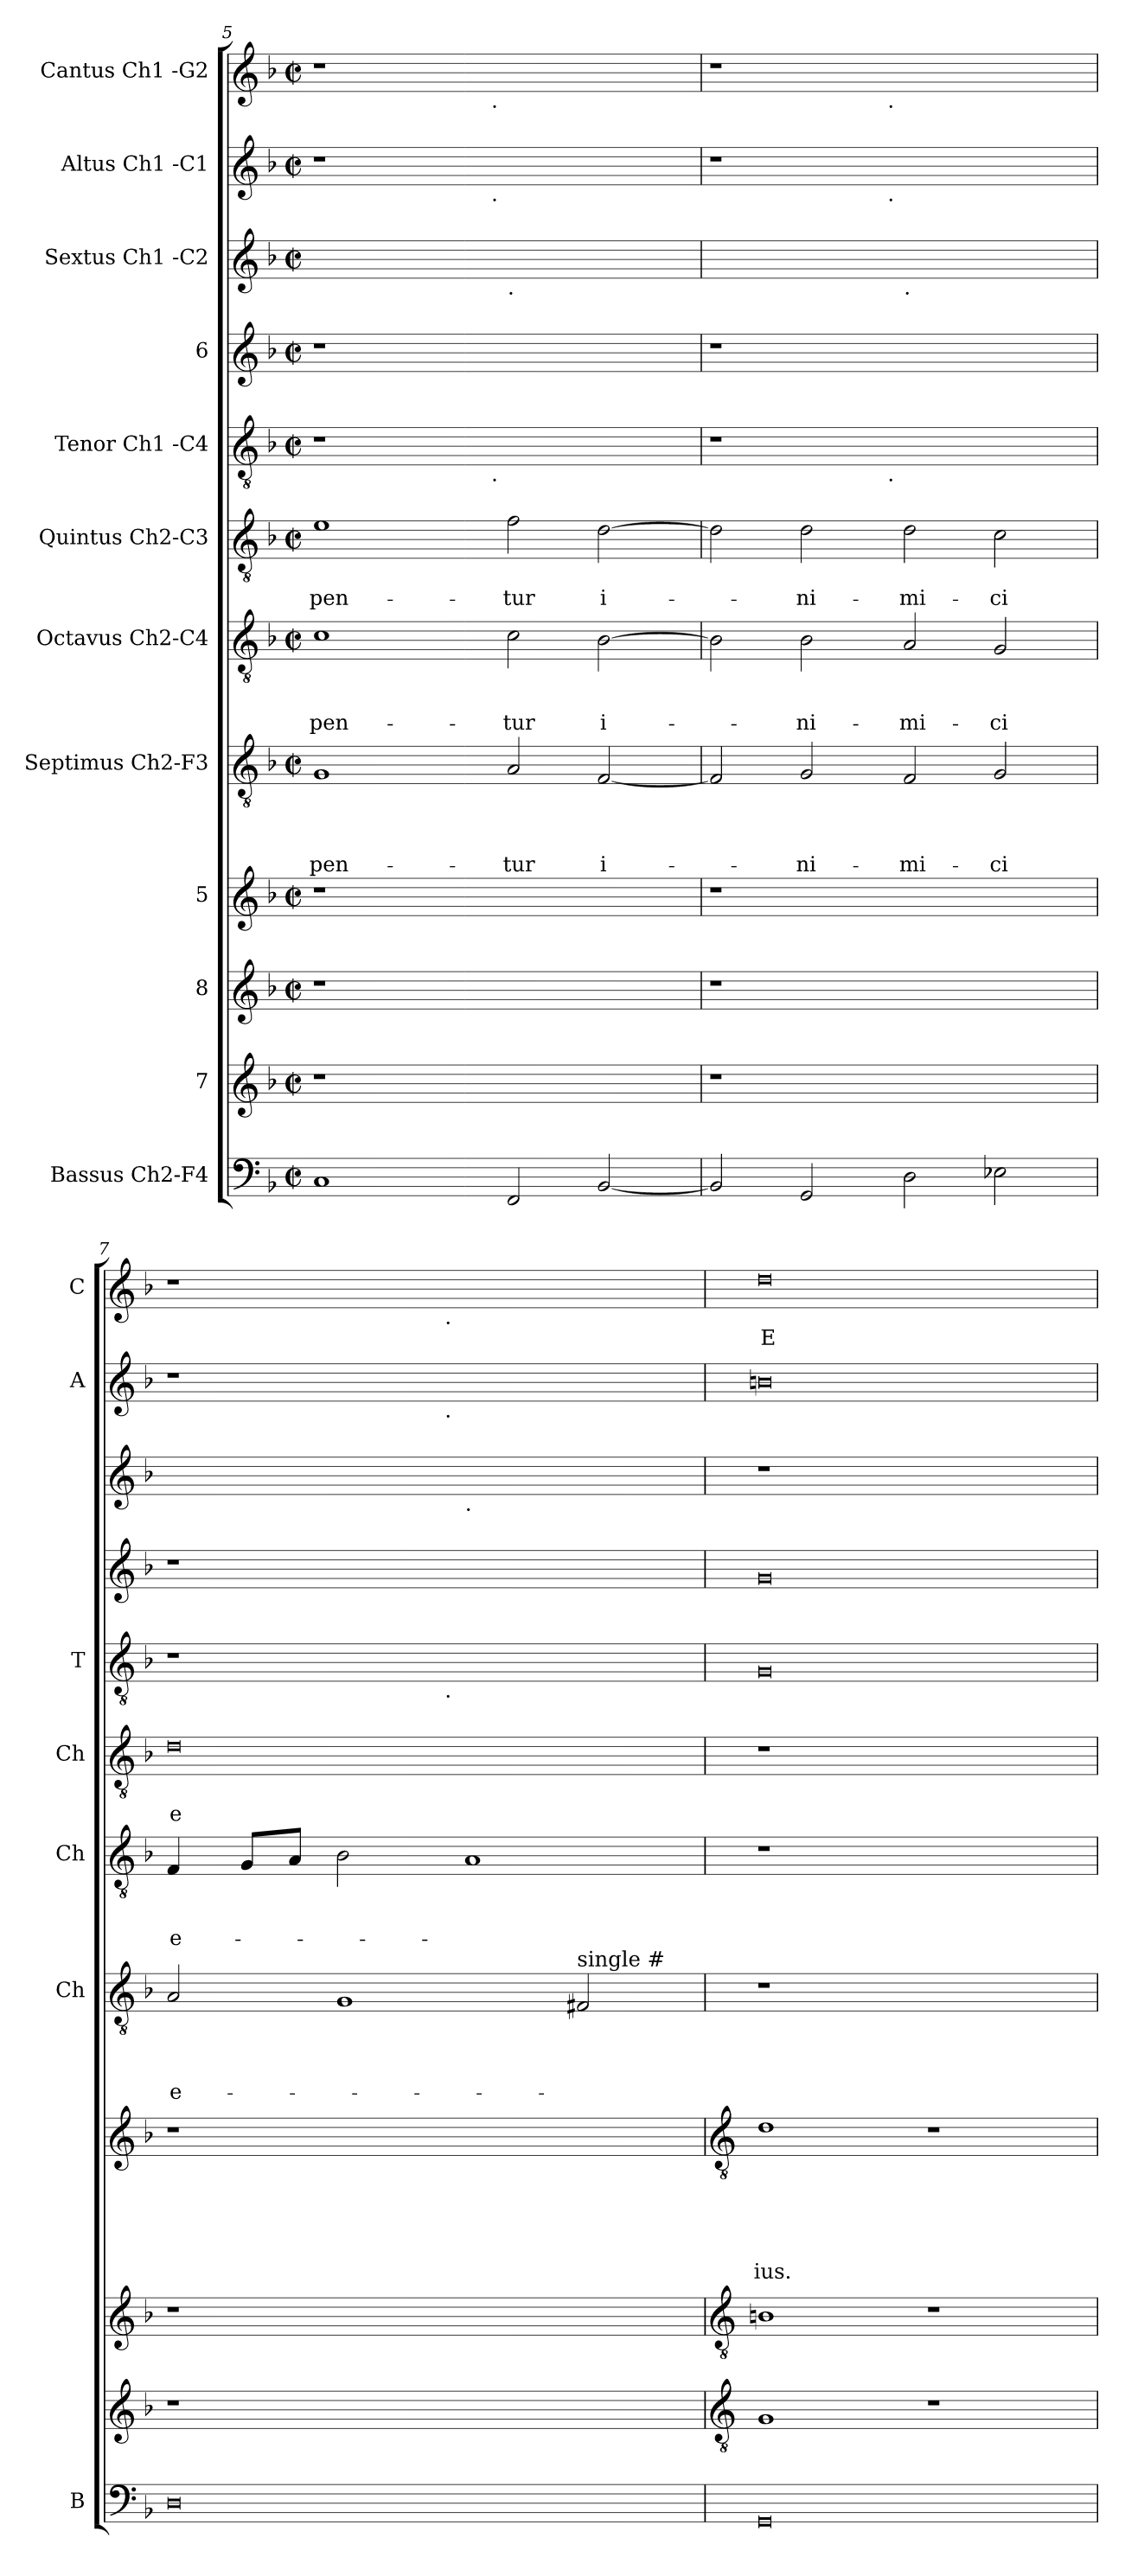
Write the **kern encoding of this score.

**kern	**kern	**kern	**kern	**text	**text	**text	**text	**text	**kern	**text	**text	**text	**text	**kern	**text	**text	**text	**kern	**text	**text	**kern	**kern	**kern	**kern	**kern	**text
*part12	*part11	*part10	*part9	*part9	*part9	*part9	*part9	*part9	*part8	*part8	*part8	*part8	*part8	*part7	*part7	*part7	*part7	*part6	*part6	*part6	*part5	*part4	*part3	*part2	*part1	*part1
*staff12	*staff11	*staff10	*staff9	*staff9	*staff9	*staff9	*staff9	*staff9	*staff8	*staff8	*staff8	*staff8	*staff8	*staff7	*staff7	*staff7	*staff7	*staff6	*staff6	*staff6	*staff5	*staff4	*staff3	*staff2	*staff1	*staff1
*I"Bassus Ch2-F4	*I"7	*I"8	*I"5	*	*	*	*	*	*I"Septimus Ch2-F3	*	*	*	*	*I"Octavus Ch2-C4	*	*	*	*I"Quintus Ch2-C3	*	*	*I"Tenor Ch1 -C4	*I"6	*I"Sextus Ch1 -C2	*I"Altus Ch1 -C1	*I"Cantus Ch1 -G2	*
*I'B	*	*	*	*	*	*	*	*	*I'Ch	*	*	*	*	*I'Ch	*	*	*	*I'Ch	*	*	*I'T	*	*	*I'A	*I'C	*
*clefF4	*clefG2	*clefG2	*clefG2	*	*	*	*	*	*clefGv2	*	*	*	*	*clefGv2	*	*	*	*clefGv2	*	*	*clefGv2	*clefG2	*clefG2	*clefG2	*clefG2	*
*ITrd7c12	*	*	*	*	*	*	*	*	*	*	*	*	*	*	*	*	*	*	*	*	*	*	*	*	*	*
*k[b-]	*k[b-]	*k[b-]	*k[b-]	*	*	*	*	*	*k[b-]	*	*	*	*	*k[b-]	*	*	*	*k[b-]	*	*	*k[b-]	*k[b-]	*k[b-]	*k[b-]	*k[b-]	*
*F:	*F:	*F:	*F:	*	*	*	*	*	*F:	*	*	*	*	*F:	*	*	*	*F:	*	*	*F:	*F:	*F:	*F:	*F:	*
*M2/2	*M2/2	*M2/2	*M2/2	*	*	*	*	*	*M2/2	*	*	*	*	*M2/2	*	*	*	*M2/2	*	*	*M2/2	*M2/2	*M2/2	*M2/2	*M2/2	*
*met(c|)	*met(c|)	*met(c|)	*met(c|)	*	*	*	*	*	*met(c|)	*	*	*	*	*met(c|)	*	*	*	*met(c|)	*	*	*met(c|)	*met(c|)	*met(c|)	*met(c|)	*met(c|)	*
=5	=5	=5	=5	=5	=5	=5	=5	=5	=5	=5	=5	=5	=5	=5	=5	=5	=5	=5	=5	=5	=5	=5	=5	=5	=5	=5
!	!	!	!	!	!	!	!	!	!	!	!	!	!LO:LY:a:rj	!	!	!	!LO:LY:b:rj	!	!	!LO:LY:b:rj	!	!	!	!	!	!
*	*	*	*	*	*	*	*	*	*	*	*	*	*	*	*	*	*	*	*	*	*^	*	*	*^	*^	*
1CC	1r	1r	1r	.	.	.	.	.	1G	.	.	.	-pen-	1c	.	.	-pen-	1e	.	-pen-	1r	2ryy	1r	1ryy	1r	2ryy	1r	2ryy	.
.	.	.	.	.	.	.	.	.	.	.	.	.	.	.	.	.	.	.	.	.	.	4...ryy	.	.	.	4...ryy	.	4...ryy	.
!	!	!	!	!	!	!	!	!	!	!	!	!	!	!	!	!	!	!	!	!	!	!	!	!	!	!	!	!LO:TX:b:t=.	!
!	!	!	!	!	!	!	!	!	!	!	!	!	!	!	!	!	!	!	!	!	!	!	!	!	!	!LO:TX:b:t=.	!	!	!
!	!	!	!	!	!	!	!	!	!	!	!	!	!	!	!	!	!	!	!	!	!	!LO:TX:b:t=.	!	!	!	!	!	!	!
.	.	.	.	.	.	.	.	.	.	.	.	.	.	.	.	.	.	.	.	.	.	1ryy	.	.	.	1ryy	.	1ryy	.
!	!	!	!	!	!	!	!	!	!	!	!	!	!	!	!	!	!	!	!	!	!	!	!	!LO:TX:b:t=.	!	!	!	!	!
!	!	!	!	!	!	!	!	!	!	!	!	!	!LO:LY:a:rj	!	!	!	!LO:LY:b:rj	!	!	!LO:LY:b:rj	!	!	!	!	!	!	!	!	!
2FFF/	1ryy	1ryy	1ryy	.	.	.	.	.	2A/	.	.	.	-tur	2c\	.	.	-tur	2f\	.	-tur	1ryy	.	1ryy	1ryy	1ryy	.	1ryy	.	.
!	!	!	!	!	!	!	!	!	!	!	!	!	!LO:LY:a:rj	!	!	!	!LO:LY:b:rj	!	!	!LO:LY:b:rj	!	!	!	!	!	!	!	!	!
[<2BBB-/	.	.	.	.	.	.	.	.	[<2F/	.	.	.	i-	[>2B-\	.	.	i-	[>2d\	.	i-	.	.	.	.	.	.	.	.	.
.	.	.	.	.	.	.	.	.	.	.	.	.	.	.	.	.	.	.	.	.	.	32ryy	.	.	.	32ryy	.	32ryy	.
=6	=6	=6	=6	=6	=6	=6	=6	=6	=6	=6	=6	=6	=6	=6	=6	=6	=6	=6	=6	=6	=6	=6	=6	=6	=6	=6	=6	=6	=6
2BBB-/]	1r	1r	1r	.	.	.	.	.	2F/]	.	.	.	.	2B-\]	.	.	.	2d\]	.	.	1r	2ryy	1r	1ryy	1r	2ryy	1r	2ryy	.
!	!	!	!	!	!	!	!	!	!	!	!	!	!LO:LY:a:rj	!	!	!	!LO:LY:b:rj	!	!	!LO:LY:b:rj	!	!	!	!	!	!	!	!	!
2GGG/	.	.	.	.	.	.	.	.	2G/	.	.	.	-ni-	2B-\	.	.	-ni-	2d\	.	-ni-	.	4...ryy	.	.	.	4...ryy	.	4...ryy	.
!	!	!	!	!	!	!	!	!	!	!	!	!	!	!	!	!	!	!	!	!	!	!	!	!	!	!	!	!LO:TX:b:t=.	!
!	!	!	!	!	!	!	!	!	!	!	!	!	!	!	!	!	!	!	!	!	!	!	!	!	!	!LO:TX:b:t=.	!	!	!
!	!	!	!	!	!	!	!	!	!	!	!	!	!	!	!	!	!	!	!	!	!	!LO:TX:b:t=.	!	!	!	!	!	!	!
.	.	.	.	.	.	.	.	.	.	.	.	.	.	.	.	.	.	.	.	.	.	1ryy	.	.	.	1ryy	.	1ryy	.
!	!	!	!	!	!	!	!	!	!	!	!	!	!	!	!	!	!	!	!	!	!	!	!	!LO:TX:b:t=.	!	!	!	!	!
!	!	!	!	!	!	!	!	!	!	!	!	!	!LO:LY:a:rj	!	!	!	!LO:LY:b:rj	!	!	!LO:LY:b:rj	!	!	!	!	!	!	!	!	!
2DD\	1ryy	1ryy	1ryy	.	.	.	.	.	2F/	.	.	.	-mi-	2A/	.	.	-mi-	2d\	.	-mi-	1ryy	.	1ryy	1ryy	1ryy	.	1ryy	.	.
!	!	!	!	!	!	!	!	!	!	!	!	!	!LO:LY:a:rj	!	!	!	!LO:LY:b:rj	!	!	!LO:LY:b:rj	!	!	!	!	!	!	!	!	!
2EE-X\	.	.	.	.	.	.	.	.	2G/	.	.	.	-ci	2G/	.	.	-ci	2c\	.	-ci	.	.	.	.	.	.	.	.	.
.	.	.	.	.	.	.	.	.	.	.	.	.	.	.	.	.	.	.	.	.	.	32ryy	.	.	.	32ryy	.	32ryy	.
=7	=7	=7	=7	=7	=7	=7	=7	=7	=7	=7	=7	=7	=7	=7	=7	=7	=7	=7	=7	=7	=7	=7	=7	=7	=7	=7	=7	=7	=7
!	!	!	!	!	!	!	!	!	!	!	!	!	!LO:LY:a:rj	!	!	!	!LO:LY:b:rj	!	!	!LO:LY:b:rj	!	!	!	!	!	!	!	!	!
0DD	1r	1r	1r	.	.	.	.	.	2A/	.	.	.	e-	4F/	.	.	e-	0d	.	e-	1r	2ryy	1r	1ryy	1r	2ryy	1r	2ryy	.
.	.	.	.	.	.	.	.	.	.	.	.	.	.	8G/L	.	.	.	.	.	.	.	.	.	.	.	.	.	.	.
.	.	.	.	.	.	.	.	.	.	.	.	.	.	8A/J	.	.	.	.	.	.	.	.	.	.	.	.	.	.	.
.	.	.	.	.	.	.	.	.	1G	.	.	.	.	2B-\	.	.	.	.	.	.	.	4...ryy	.	.	.	4...ryy	.	4...ryy	.
!	!	!	!	!	!	!	!	!	!	!	!	!	!	!	!	!	!	!	!	!	!	!	!	!	!	!	!	!LO:TX:b:t=.	!
!	!	!	!	!	!	!	!	!	!	!	!	!	!	!	!	!	!	!	!	!	!	!	!	!	!	!LO:TX:b:t=.	!	!	!
!	!	!	!	!	!	!	!	!	!	!	!	!	!	!	!	!	!	!	!	!	!	!LO:TX:b:t=.	!	!	!	!	!	!	!
.	.	.	.	.	.	.	.	.	.	.	.	.	.	.	.	.	.	.	.	.	.	1ryy	.	.	.	1ryy	.	1ryy	.
!	!	!	!	!	!	!	!	!	!	!	!	!	!	!	!	!	!	!	!	!	!	!	!	!LO:TX:b:t=.	!	!	!	!	!
.	1ryy	1ryy	1ryy	.	.	.	.	.	.	.	.	.	.	1A	.	.	.	.	.	.	1ryy	.	1ryy	1ryy	1ryy	.	1ryy	.	.
!	!	!	!	!	!	!	!	!	!LO:TX:a:t=single #	!	!	!	!	!	!	!	!	!	!	!	!	!	!	!	!	!	!	!	!
.	.	.	.	.	.	.	.	.	2F#/	.	.	.	.	.	.	.	.	.	.	.	.	.	.	.	.	.	.	.	.
.	.	.	.	.	.	.	.	.	.	.	.	.	.	.	.	.	.	.	.	.	.	32ryy	.	.	.	32ryy	.	32ryy	.
*	*	*	*	*	*	*	*	*	*	*	*	*	*	*	*	*	*	*	*	*	*	*	*	*	*v	*v	*	*	*
*	*	*	*	*	*	*	*	*	*	*	*	*	*	*	*	*	*	*	*	*	*v	*v	*	*	*	*v	*v	*
!!LO:PB:g=z
=8	=8	=8	=8	=8	=8	=8	=8	=8	=8	=8	=8	=8	=8	=8	=8	=8	=8	=8	=8	=8	=8	=8	=8	=8	=8	=8
*	*clefGv2	*clefGv2	*clefGv2	*	*	*	*	*	*	*	*	*	*	*	*	*	*	*	*	*	*	*	*	*	*	*
*	*	*	*	*	*	*	*	*	*	*	*	*	*	*	*	*	*	*	*	*	*^	*	*	*^	*^	*
!	!	!	!	!	!	!	!	!LO:LY:b	!	!	!	!	!	!	!	!	!	!	!	!	!	!	!	!	!	!	!	!	!LO:LY:b:rj
*	*	*	*	*	*	*	*	*	*	*	*	*	*	*	*	*	*	*	*	*	*	*	*	*	*v	*v	*	*	*
*	*	*	*	*	*	*	*	*	*	*	*	*	*	*	*	*	*	*	*	*	*v	*v	*	*	*	*v	*v	*
0GGG	1G	1Bn	1d	.	.	.	.	ius.	1r	.	.	.	.	1r	.	.	.	1r	.	.	0G	0g	1r	0bn	0dd	E-
.	1r	1r	1r	.	.	.	.	.	1ryy	.	.	.	.	1ryy	.	.	.	1ryy	.	.	.	.	1ryy	.	.	.
=	=	=	=	=	=	=	=	=	=	=	=	=	=	=	=	=	=	=	=	=	=	=	=	=	=	=
*-	*-	*-	*-	*-	*-	*-	*-	*-	*-	*-	*-	*-	*-	*-	*-	*-	*-	*-	*-	*-	*-	*-	*-	*-	*-	*-
